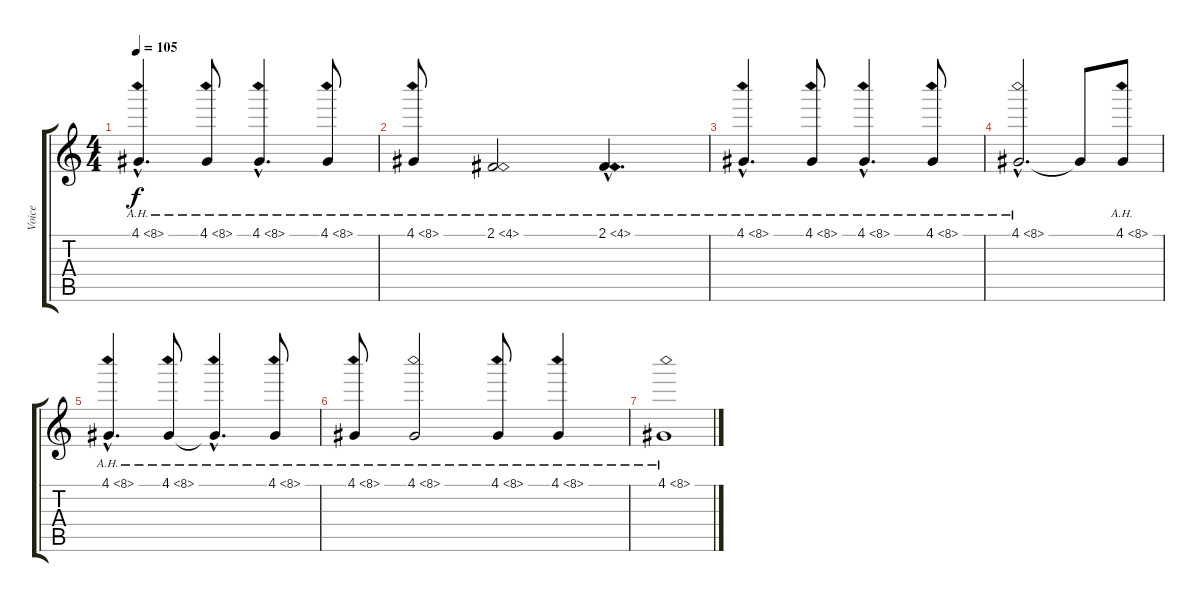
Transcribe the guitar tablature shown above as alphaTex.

\track ("Voice" "Voice") {instrument clarinet}
\staff {score tabs}
\tuning (E4 B3 G3 D3 A2 E2) {hide}
\ts (4 4)
\tempo 105
\clef g2
\ks c
4.1{ah 4 hac}.4{d dy f} 4.1{ah 4}.8 4.1{ah 4 hac}.4{d} 4.1{ah 4}.8 |
4.1{ah 4}.8 2.1{ah 2}.2 2.1{ah 2 hac}.4{d} |
4.1{ah 4 hac}.4{d} 4.1{ah 4}.8 4.1{ah 4 hac}.4{d} 4.1{ah 4}.8 |
4.1{ah 4 hac}.2{d} 4.1{t}.8 4.1{ah 4}.8 |
4.1{ah 4 hac}.4{d} 4.1{ah 4}.8 4.1{ah 4 hac t}.4{d} 4.1{ah 4}.8 |
4.1{ah 4}.8 4.1{ah 4}.2 4.1{ah 4}.8 4.1{ah 4}.4 |
4.1{ah 4}.1
